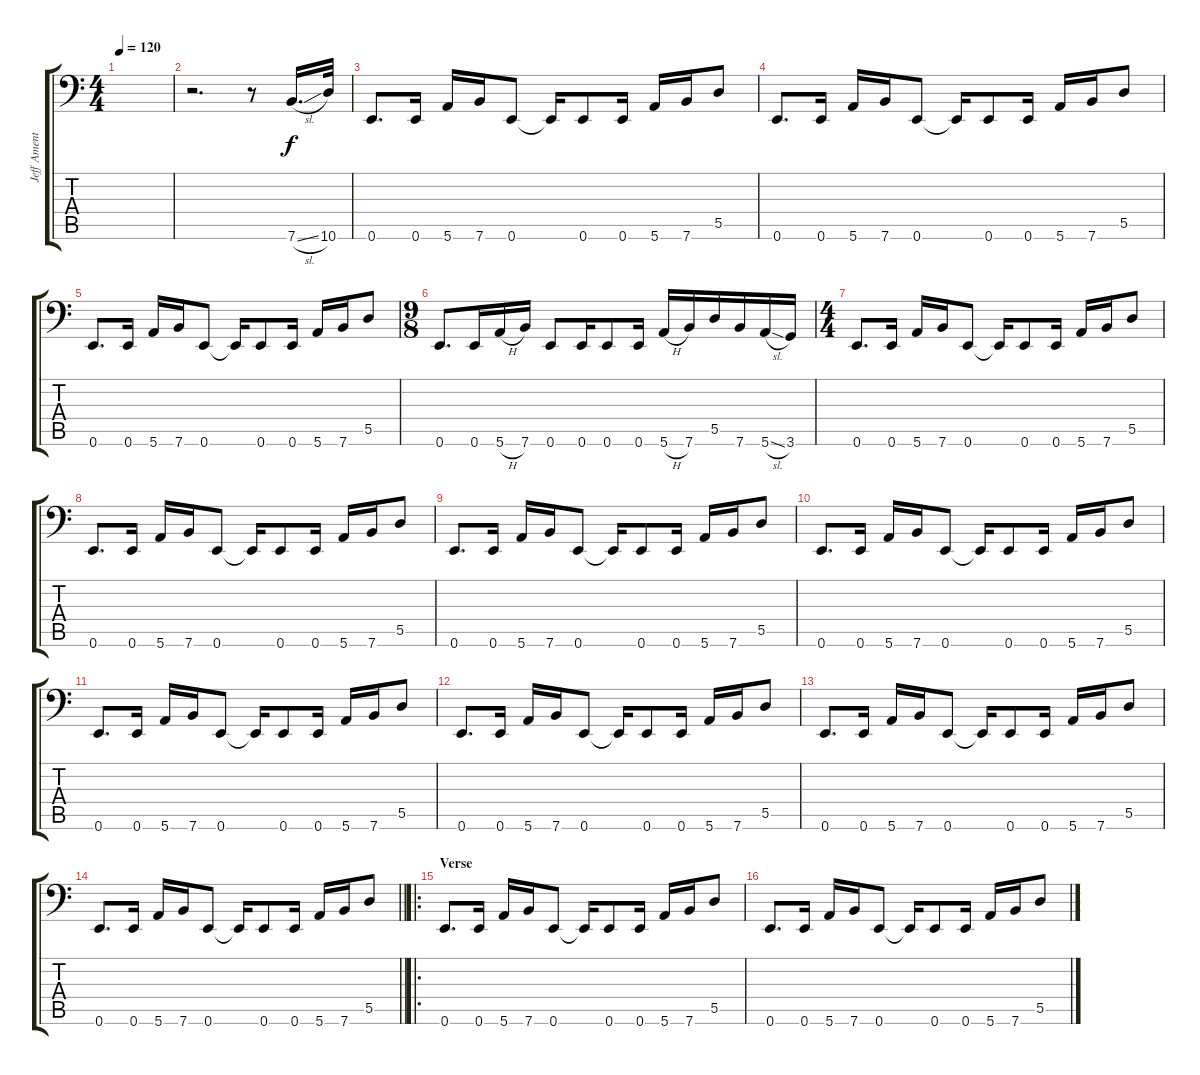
\track ("Jeff Ament" "Jeff Ament") {instrument electricbassfinger}
\staff {score tabs}
\tuning (E3 B2 G2 D2 A1 E1) {hide}
\ts (4 4)
\tempo 120
\clef f4
\ks c
|
r.2{d} r.8 7.6{sl}.16{d} 10.6.32 |
0.6.8{d} 0.6.16 5.6.16 7.6.16 0.6.8 0.6{t}.16 0.6.8 0.6.16 5.6.16 7.6.16 5.5.8 |
0.6.8{d} 0.6.16 5.6.16 7.6.16 0.6.8 0.6{t}.16 0.6.8 0.6.16 5.6.16 7.6.16 5.5.8 |
0.6.8{d} 0.6.16 5.6.16 7.6.16 0.6.8 0.6{t}.16 0.6.8 0.6.16 5.6.16 7.6.16 5.5.8 |
\ts (9 8)
0.6.8{d} 0.6.16 5.6{h}.16 7.6.16 0.6.8 0.6.16 0.6.8 0.6.16 5.6{h}.16 7.6.16 5.5.16 7.6.16 5.6{sl}.16 3.6.16 |
\ts (4 4)
0.6.8{d} 0.6.16 5.6.16 7.6.16 0.6.8 0.6{t}.16 0.6.8 0.6.16 5.6.16 7.6.16 5.5.8 |
0.6.8{d} 0.6.16 5.6.16 7.6.16 0.6.8 0.6{t}.16 0.6.8 0.6.16 5.6.16 7.6.16 5.5.8 |
0.6.8{d} 0.6.16 5.6.16 7.6.16 0.6.8 0.6{t}.16 0.6.8 0.6.16 5.6.16 7.6.16 5.5.8 |
0.6.8{d} 0.6.16 5.6.16 7.6.16 0.6.8 0.6{t}.16 0.6.8 0.6.16 5.6.16 7.6.16 5.5.8 |
0.6.8{d} 0.6.16 5.6.16 7.6.16 0.6.8 0.6{t}.16 0.6.8 0.6.16 5.6.16 7.6.16 5.5.8 |
0.6.8{d} 0.6.16 5.6.16 7.6.16 0.6.8 0.6{t}.16 0.6.8 0.6.16 5.6.16 7.6.16 5.5.8 |
0.6.8{d} 0.6.16 5.6.16 7.6.16 0.6.8 0.6{t}.16 0.6.8 0.6.16 5.6.16 7.6.16 5.5.8 |
\barLineRight lightlight
0.6.8{d} 0.6.16 5.6.16 7.6.16 0.6.8 0.6{t}.16 0.6.8 0.6.16 5.6.16 7.6.16 5.5.8 |
\ro
\section ("" "Verse")
0.6.8{d} 0.6.16 5.6.16 7.6.16 0.6.8 0.6{t}.16 0.6.8 0.6.16 5.6.16 7.6.16 5.5.8 |
0.6.8{d} 0.6.16 5.6.16 7.6.16 0.6.8 0.6{t}.16 0.6.8 0.6.16 5.6.16 7.6.16 5.5.8
